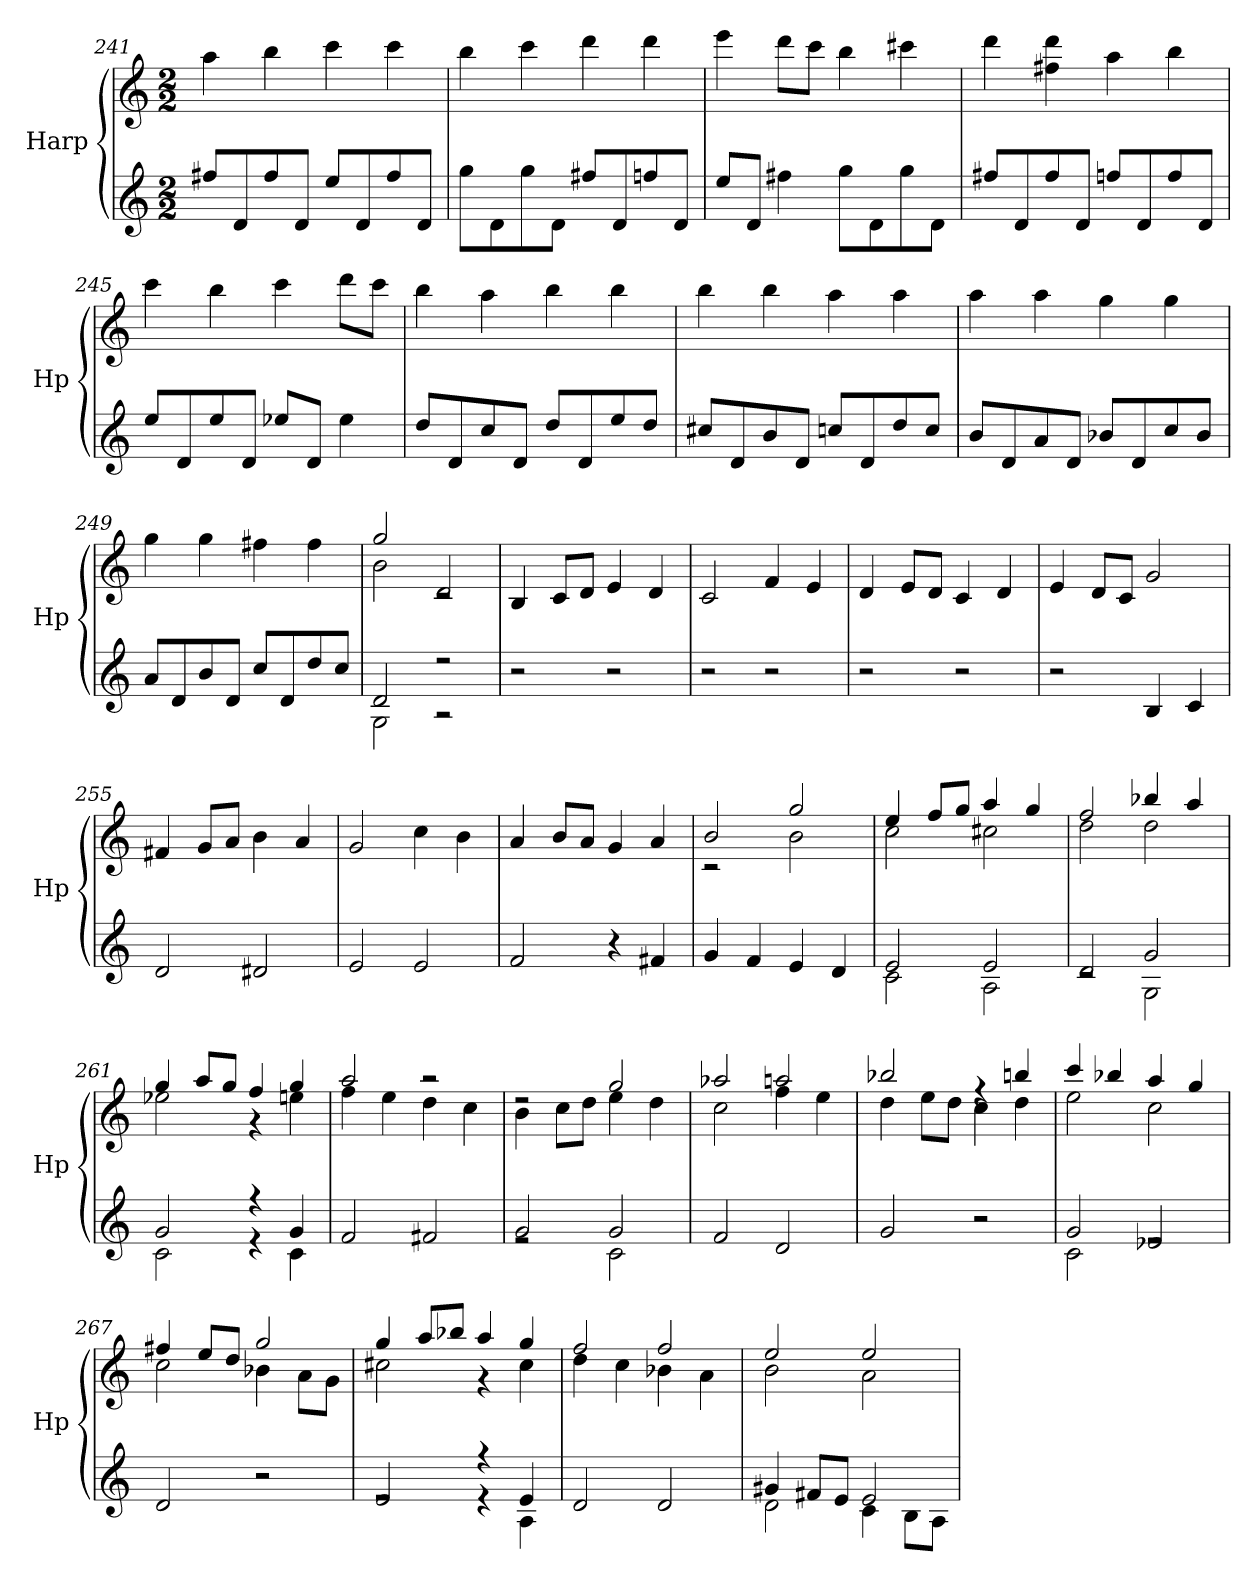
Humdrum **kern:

**kern	**kern
*part1	*part1
*staff2	*staff1
*I"Harp	*
*I'Hp	*
*clefG2	*clefG2
*k[]	*k[]
*M2/2	*M2/2
=241	=241
8ff#X/L	4aa\
8d/	.
8ff#/	4bb\
8d/J	.
8ee/L	4ccc\
8d/	.
8ff#/	4ccc\
8d/J	.
=242	=242
8gg\L	4bb\
8d\	.
8gg\	4ccc\
8d\J	.
8ff#X/L	4ddd\
8d/	.
8ffn/	4ddd\
8d/J	.
=243	=243
8ee/L	4eee\
8d/J	.
4ff#X\	8ddd\L
.	8ccc\J
8gg\L	4bb\
8d\	.
8gg\	4ccc#X\
8d\J	.
!!LO:LB:g=z
=244	=244
8ff#X/L	4ddd\
8d/	.
8ff#/	4ff#X\ 4ddd\
8d/J	.
8ffn/L	4aa\
8d/	.
8ff/	4bb\
8d/J	.
=245	=245
8ee/L	4ccc\
8d/	.
8ee/	4bb\
8d/J	.
8ee-X/L	4ccc\
8d/J	.
4ee-\	8ddd\L
.	8ccc\J
=246	=246
8dd/L	4bb\
8d/	.
8cc/	4aa\
8d/J	.
8dd/L	4bb\
8d/	.
8ee/	4bb\
8dd/J	.
=247	=247
8cc#X/L	4bb\
8d/	.
8b/	4bb\
8d/J	.
8ccn/L	4aa\
8d/	.
8dd/	4aa\
8cc/J	.
=248	=248
8b/L	4aa\
8d/	.
8a/	4aa\
8d/J	.
8b-X/L	4gg\
8d/	.
8cc/	4gg\
8b-/J	.
!!LO:LB:g=z
=249	=249
8a/L	4gg\
8d/	.
8b/	4gg\
8d/J	.
8cc/L	4ff#X\
8d/	.
8dd/	4ff#\
8cc/J	.
=250	=250
*^	*^
2d/	2G\	2gg/	2b\
2r	2r	2d/	2rc
*v	*v	*	*
*	*v	*v
=251	=251
2r	4B/
.	8c/L
.	8d/J
2r	4e/
.	4d/
=252	=252
2r	2c/
2r	4f/
.	4e/
=253	=253
2r	4d/
.	8e/L
.	8d/J
2r	4c/
.	4d/
=254	=254
2r	4e/
.	8d/L
.	8c/J
4B/	2g/
4c/	.
=255	=255
2d/	4f#X/
.	8g/L
.	8a/J
2d#X/	4b\
.	4a/
=256	=256
2e/	2g/
2e/	4cc\
.	4b\
!!LO:LB:g=z
=257	=257
2f/	4a/
.	8b/L
.	8a/J
4r	4g/
4f#X/	4a/
=258	=258
*	*^
4g/	2b/	2r
4f/	.	.
4e/	2gg/	2b\
4d/	.	.
=259	=259	=259
*^	*	*
2e/	2c\	4ee/	2cc\
.	.	8ff/L	.
.	.	8gg/J	.
2e/	2A\	4aa/	2cc#X\
.	.	4gg/	.
=260	=260	=260	=260
2d/	2rc	2ff/	2dd\
2g/	2G\	4bb-X/	2dd\
.	.	4aa/	.
=261	=261	=261	=261
2g/	2c\	4gg/	2ee-X\
.	.	8aa/L	.
.	.	8gg/J	.
4r	4re	4ff/	4r
4g/	4c\	4gg/	4een\
*v	*v	*	*
=262	=262	=262
2f/	2aa/	4ff\
.	.	4ee\
2f#X/	2r	4dd\
.	.	4cc\
=263	=263	=263
*^	*	*
2g/	2re	2rdd	4b\
.	.	.	8cc\L
.	.	.	8dd\J
2g/	2c\	2gg/	4ee\
.	.	.	4dd\
*v	*v	*	*
=264	=264	=264
2f/	2aa-X/	2cc\
2d/	2aan/	4ff\
.	.	4ee\
!!LO:PB:g=z	!!
=265	=265	=265
2g/	2bb-X/	4dd\
.	.	8ee\L
.	.	8dd\J
2r	4rff	4cc\
.	4bbn/	4dd\
=266	=266	=266
*^	*	*
2g/	2c\	4ccc/	2ee\
.	.	4bb-X/	.
2e-X/	2re	4aa/	2cc\
.	.	4gg/	.
*v	*v	*	*
=267	=267	=267
2d/	4ff#X/	2cc\
.	8ee/L	.
.	8dd/J	.
2r	2gg/	4b-X\
.	.	8a\L
.	.	8g\J
=268	=268	=268
*^	*	*
2e/	2re	4gg/	2cc#X\
.	.	8aa/L	.
.	.	8bb-X/J	.
4r	4re	4aa/	4r
4e/	4A\	4gg/	4cc#\
*v	*v	*	*
=269	=269	=269
2d/	2ff/	4dd\
.	.	4cc\
2d/	2ff/	4b-X\
.	.	4a\
=270	=270	=270
*^	*	*
4g#X/	2d\	2ee/	2b\
8f#X/L	.	.	.
8e/J	.	.	.
2e/	4c\	2ee/	2a\
.	8B\L	.	.
.	8A\J	.	.
*v	*v	*	*
*	*v	*v
=	=
*-	*-
